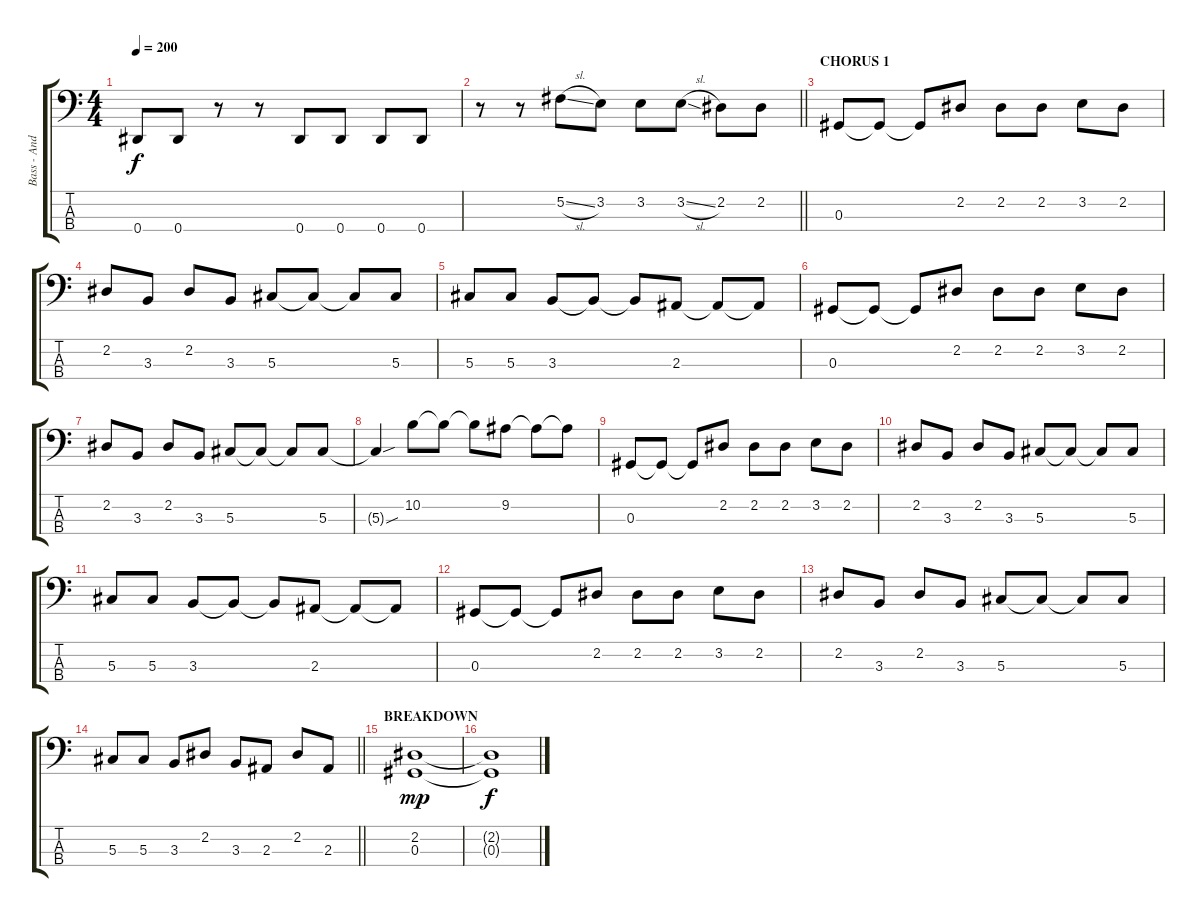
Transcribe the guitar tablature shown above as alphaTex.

\track ("Bass - Andre Hartoonian" "Bass - And") {instrument electricbasspick}
\staff {score tabs}
\tuning (Gb2 Db2 Ab1 Eb1) {hide}
\ts (4 4)
\tempo 200
\clef f4
\ks c
0.4.8{dy f} 0.4.8 r.8 r.8 0.4.8 0.4.8 0.4.8 0.4.8 |
\barLineRight lightlight
r.8 r.8 5.2{sl}.8 3.2.8 3.2.8 3.2{sl}.8 2.2.8 2.2.8 |
\section ("" "CHORUS 1")
0.3.8 0.3{t}.8 0.3{t}.8 2.2.8 2.2.8 2.2.8 3.2.8 2.2.8 |
2.2.8 3.3.8 2.2.8 3.3.8 5.3.8 5.3{t}.8 5.3{t}.8 5.3.8 |
5.3.8 5.3.8 3.3.8 3.3{t}.8 3.3{t}.8 2.3.8 2.3{t}.8 2.3{t}.8 |
0.3.8 0.3{t}.8 0.3{t}.8 2.2.8 2.2.8 2.2.8 3.2.8 2.2.8 |
2.2.8 3.3.8 2.2.8 3.3.8 5.3.8 5.3{t}.8 5.3{t}.8 5.3.8 |
5.3{sou t}.4 10.2.8 10.2{t}.8 10.2{t}.8 9.2.8 9.2{t}.8 9.2{t}.8 |
0.3.8 0.3{t}.8 0.3{t}.8 2.2.8 2.2.8 2.2.8 3.2.8 2.2.8 |
2.2.8 3.3.8 2.2.8 3.3.8 5.3.8 5.3{t}.8 5.3{t}.8 5.3.8 |
5.3.8 5.3.8 3.3.8 3.3{t}.8 3.3{t}.8 2.3.8 2.3{t}.8 2.3{t}.8 |
0.3.8 0.3{t}.8 0.3{t}.8 2.2.8 2.2.8 2.2.8 3.2.8 2.2.8 |
2.2.8 3.3.8 2.2.8 3.3.8 5.3.8 5.3{t}.8 5.3{t}.8 5.3.8 |
\barLineRight lightlight
5.3.8 5.3.8 3.3.8 2.2.8 3.3.8 2.3.8 2.2.8 2.3.8 |
\section ("" "BREAKDOWN")
(2.2 0.3).1{dy mp} |
(2.2{t} 0.3{t}).1{dy f}
